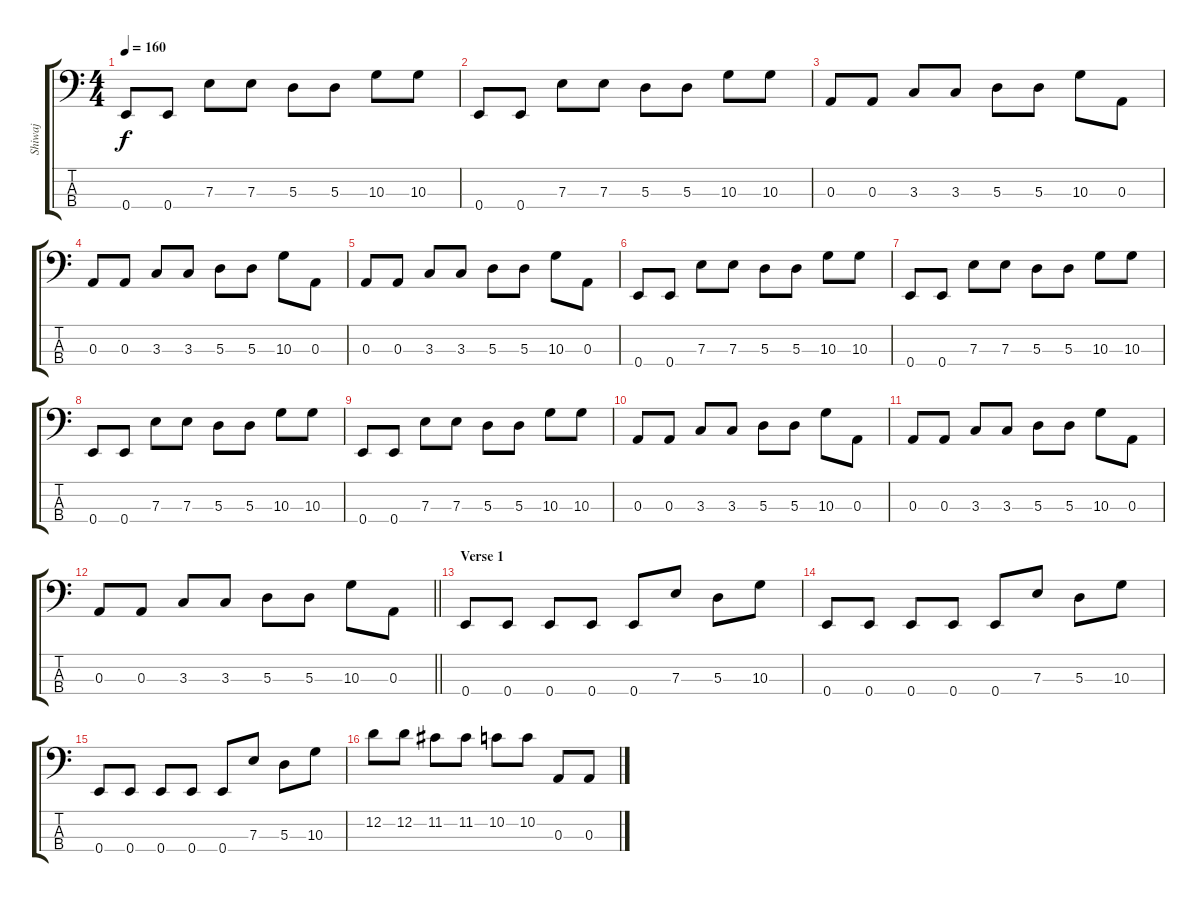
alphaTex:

\track ("Shiwaj" "Shiwaj") {instrument electricbasspick}
\staff {score tabs}
\tuning (G2 D2 A1 E1) {hide}
\ts (4 4)
\tempo 160
\clef f4
\ks c
0.4.8{dy f} 0.4.8 7.3.8 7.3.8 5.3.8 5.3.8 10.3.8 10.3.8 |
0.4.8 0.4.8 7.3.8 7.3.8 5.3.8 5.3.8 10.3.8 10.3.8 |
0.3.8 0.3.8 3.3.8 3.3.8 5.3.8 5.3.8 10.3.8 0.3.8 |
0.3.8 0.3.8 3.3.8 3.3.8 5.3.8 5.3.8 10.3.8 0.3.8 |
0.3.8 0.3.8 3.3.8 3.3.8 5.3.8 5.3.8 10.3.8 0.3.8 |
0.4.8 0.4.8 7.3.8 7.3.8 5.3.8 5.3.8 10.3.8 10.3.8 |
0.4.8 0.4.8 7.3.8 7.3.8 5.3.8 5.3.8 10.3.8 10.3.8 |
0.4.8 0.4.8 7.3.8 7.3.8 5.3.8 5.3.8 10.3.8 10.3.8 |
0.4.8 0.4.8 7.3.8 7.3.8 5.3.8 5.3.8 10.3.8 10.3.8 |
0.3.8 0.3.8 3.3.8 3.3.8 5.3.8 5.3.8 10.3.8 0.3.8 |
0.3.8 0.3.8 3.3.8 3.3.8 5.3.8 5.3.8 10.3.8 0.3.8 |
\barLineRight lightlight
0.3.8 0.3.8 3.3.8 3.3.8 5.3.8 5.3.8 10.3.8 0.3.8 |
\section ("" "Verse 1")
0.4.8 0.4.8 0.4.8 0.4.8 0.4.8 7.3.8 5.3.8 10.3.8 |
0.4.8 0.4.8 0.4.8 0.4.8 0.4.8 7.3.8 5.3.8 10.3.8 |
0.4.8 0.4.8 0.4.8 0.4.8 0.4.8 7.3.8 5.3.8 10.3.8 |
12.2.8 12.2.8 11.2.8 11.2.8 10.2.8 10.2.8 0.3.8 0.3.8
